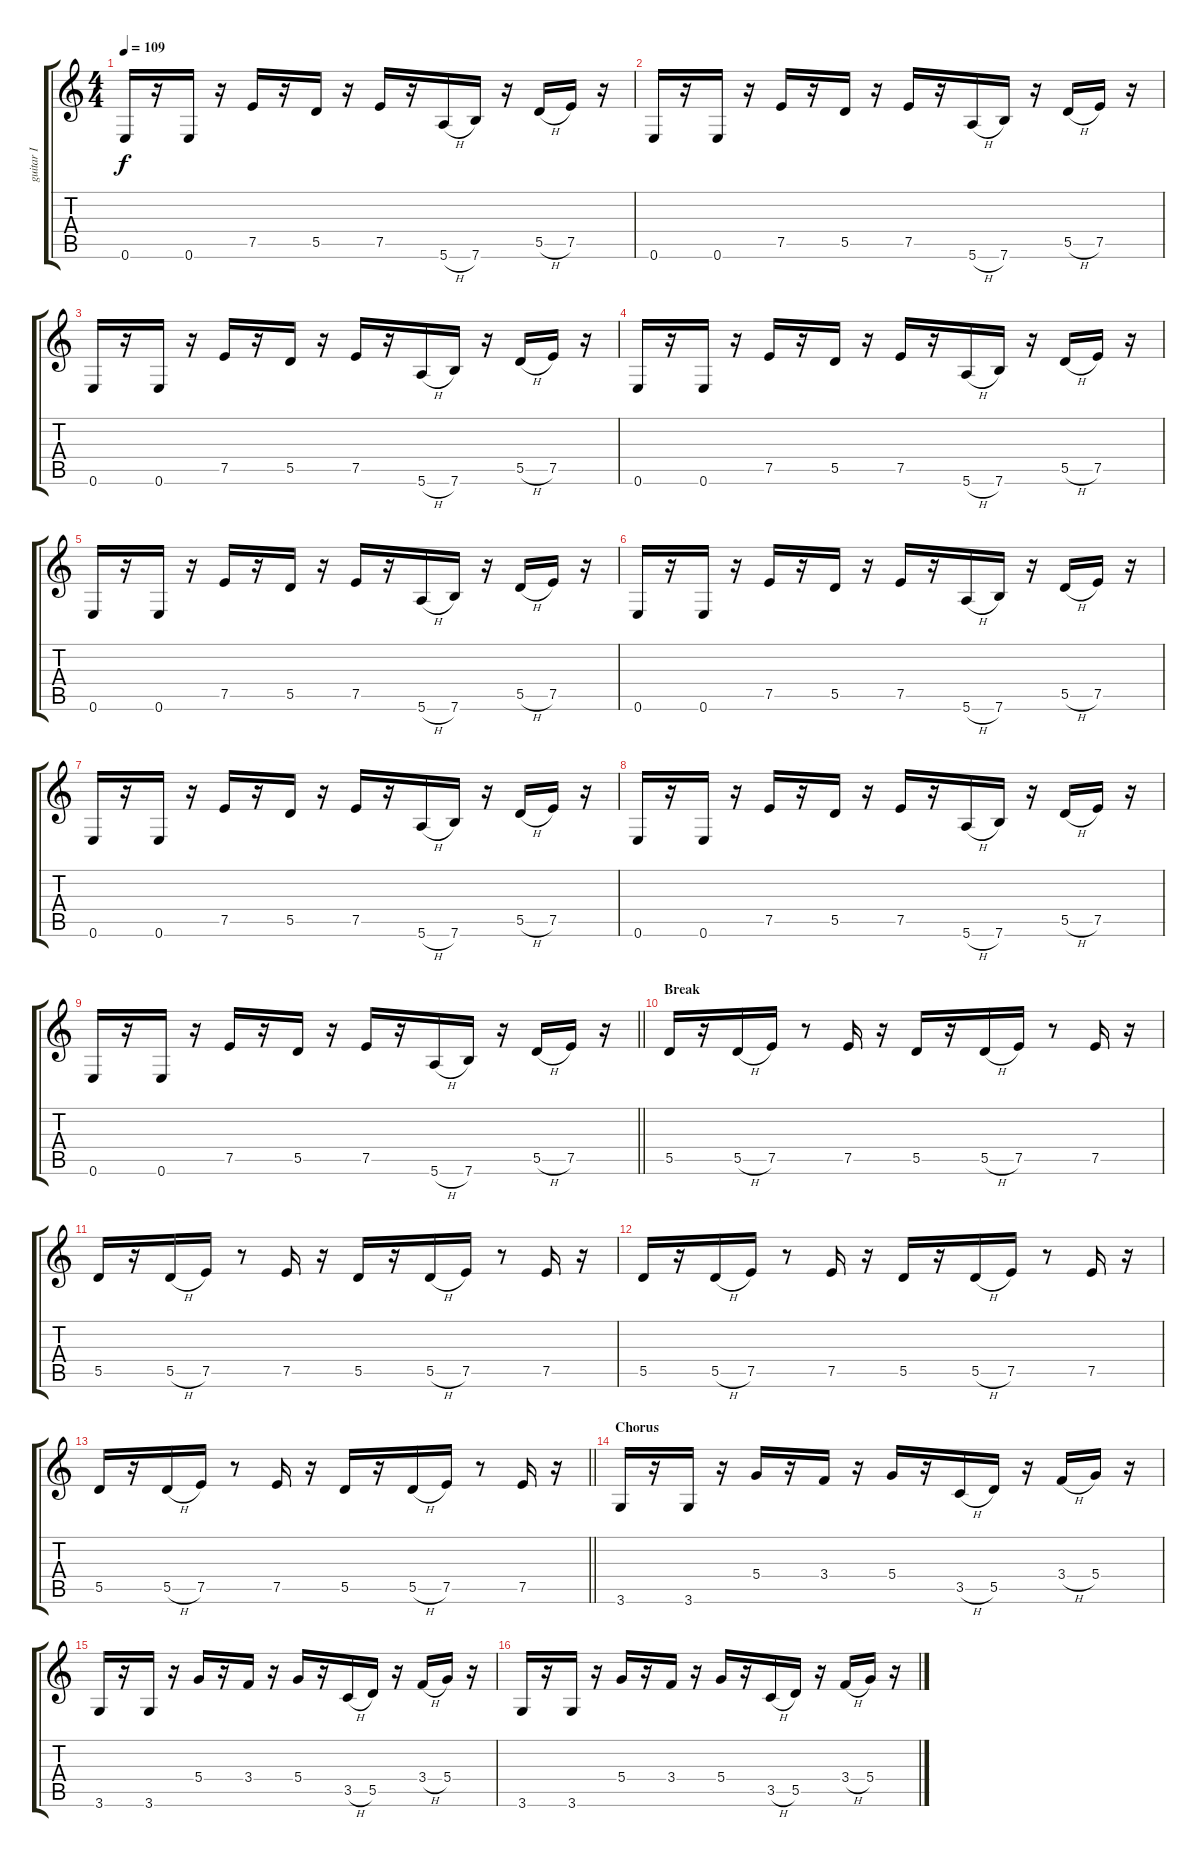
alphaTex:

\track ("guitar I" "guitar I") {instrument overdrivenguitar}
\staff {score tabs}
\tuning (E4 B3 G3 D3 A2 E2) {hide}
\ts (4 4)
\tempo 109
\clef g2
\ks aminor
0.6.16{dy f} r.16 0.6.16 r.16 7.5.16 r.16 5.5.16 r.16 7.5.16 r.16 5.6{h}.16 7.6.16 r.16 5.5{h}.16 7.5.16 r.16 |
0.6.16 r.16 0.6.16 r.16 7.5.16 r.16 5.5.16 r.16 7.5.16 r.16 5.6{h}.16 7.6.16 r.16 5.5{h}.16 7.5.16 r.16 |
0.6.16 r.16 0.6.16 r.16 7.5.16 r.16 5.5.16 r.16 7.5.16 r.16 5.6{h}.16 7.6.16 r.16 5.5{h}.16 7.5.16 r.16 |
0.6.16 r.16 0.6.16 r.16 7.5.16 r.16 5.5.16 r.16 7.5.16 r.16 5.6{h}.16 7.6.16 r.16 5.5{h}.16 7.5.16 r.16 |
0.6.16 r.16 0.6.16 r.16 7.5.16 r.16 5.5.16 r.16 7.5.16 r.16 5.6{h}.16 7.6.16 r.16 5.5{h}.16 7.5.16 r.16 |
0.6.16 r.16 0.6.16 r.16 7.5.16 r.16 5.5.16 r.16 7.5.16 r.16 5.6{h}.16 7.6.16 r.16 5.5{h}.16 7.5.16 r.16 |
0.6.16 r.16 0.6.16 r.16 7.5.16 r.16 5.5.16 r.16 7.5.16 r.16 5.6{h}.16 7.6.16 r.16 5.5{h}.16 7.5.16 r.16 |
0.6.16 r.16 0.6.16 r.16 7.5.16 r.16 5.5.16 r.16 7.5.16 r.16 5.6{h}.16 7.6.16 r.16 5.5{h}.16 7.5.16 r.16 |
\barLineRight lightlight
0.6.16 r.16 0.6.16 r.16 7.5.16 r.16 5.5.16 r.16 7.5.16 r.16 5.6{h}.16 7.6.16 r.16 5.5{h}.16 7.5.16 r.16 |
\section ("" "Break")
5.5.16 r.16 5.5{h}.16 7.5.16 r.8 7.5.16 r.16 5.5.16 r.16 5.5{h}.16 7.5.16 r.8 7.5.16 r.16 |
5.5.16 r.16 5.5{h}.16 7.5.16 r.8 7.5.16 r.16 5.5.16 r.16 5.5{h}.16 7.5.16 r.8 7.5.16 r.16 |
5.5.16 r.16 5.5{h}.16 7.5.16 r.8 7.5.16 r.16 5.5.16 r.16 5.5{h}.16 7.5.16 r.8 7.5.16 r.16 |
\barLineRight lightlight
5.5.16 r.16 5.5{h}.16 7.5.16 r.8 7.5.16 r.16 5.5.16 r.16 5.5{h}.16 7.5.16 r.8 7.5.16 r.16 |
\section ("" "Chorus")
3.6.16 r.16 3.6.16 r.16 5.4.16 r.16 3.4.16 r.16 5.4.16 r.16 3.5{h}.16 5.5.16 r.16 3.4{h}.16 5.4.16 r.16 |
3.6.16 r.16 3.6.16 r.16 5.4.16 r.16 3.4.16 r.16 5.4.16 r.16 3.5{h}.16 5.5.16 r.16 3.4{h}.16 5.4.16 r.16 |
3.6.16 r.16 3.6.16 r.16 5.4.16 r.16 3.4.16 r.16 5.4.16 r.16 3.5{h}.16 5.5.16 r.16 3.4{h}.16 5.4.16 r.16
